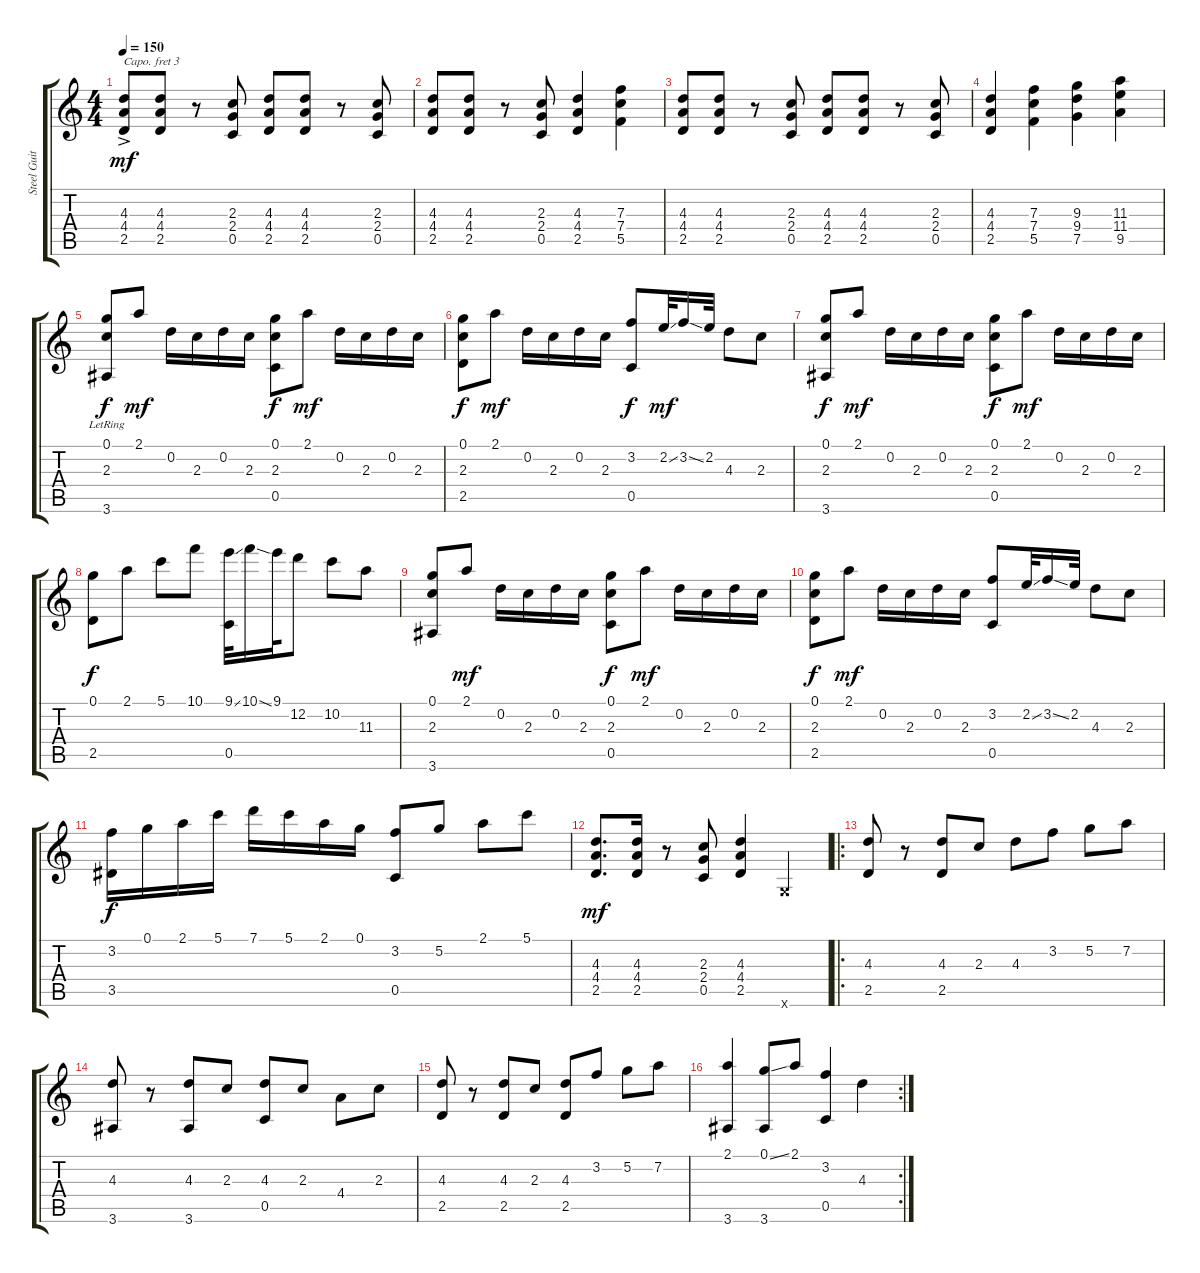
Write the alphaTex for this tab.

\track ("Steel Guitar" "Steel Guit") {instrument acousticguitarsteel}
\staff {score tabs}
\capo 3
\tuning (E4 B3 G3 D3 A2 E2) {hide}
\ts (4 4)
\tempo 150
\clef g2
\ks c
(4.3 4.4 2.5{ac}).8{dy mf instrument acousticguitarsteel} (4.3 4.4 2.5).8 r.8 (2.3 2.4 0.5).8 (4.3 4.4 2.5).8 (4.3 4.4 2.5).8 r.8 (2.3 2.4 0.5).8 |
(4.3 4.4 2.5).8 (4.3 4.4 2.5).8 r.8 (2.3 2.4 0.5).8 (4.3 4.4 2.5).4 (7.3 7.4 5.5).4 |
(4.3 4.4 2.5).8 (4.3 4.4 2.5).8 r.8 (2.3 2.4 0.5).8 (4.3 4.4 2.5).8 (4.3 4.4 2.5).8 r.8 (2.3 2.4 0.5).8 |
(4.3 4.4 2.5).4 (7.3 7.4 5.5).4 (9.3 9.4 7.5).4 (11.3 11.4 9.5).4 |
(0.1 2.3{lr} 3.6).8{dy f} 2.1.8{dy mf} 0.2.16 2.3.16 0.2.16 2.3.16 (0.1 2.3 0.5).8{dy f} 2.1.8{dy mf} 0.2.16 2.3.16 0.2.16 2.3.16 |
(0.1 2.3 2.5).8{dy f} 2.1.8{dy mf} 0.2.16 2.3.16 0.2.16 2.3.16 (3.2 0.5).8{dy f} 2.2{ss}.32{dy mf} 3.2{ss}.16 2.2.32 4.3.8 2.3.8 |
(0.1 2.3 3.6).8{dy f} 2.1.8{dy mf} 0.2.16 2.3.16 0.2.16 2.3.16 (0.1 2.3 0.5).8{dy f} 2.1.8{dy mf} 0.2.16 2.3.16 0.2.16 2.3.16 |
(0.1 2.5).8{dy f} 2.1.8 5.1.8 10.1.8 (9.1{ss} 0.5).32 10.1{ss}.16 9.1.32 12.2.8 10.2.8 11.3.8 |
(0.1 2.3 3.6).8 2.1.8{dy mf} 0.2.16 2.3.16 0.2.16 2.3.16 (0.1 2.3 0.5).8{dy f} 2.1.8{dy mf} 0.2.16 2.3.16 0.2.16 2.3.16 |
(0.1 2.3 2.5).8{dy f} 2.1.8{dy mf} 0.2.16 2.3.16 0.2.16 2.3.16 (3.2 0.5).8 2.2{ss}.32 3.2{ss}.16 2.2.32 4.3.8 2.3.8 |
(3.2 3.5).16{dy f} 0.1.16 2.1.16 5.1.16 7.1.16 5.1.16 2.1.16 0.1.16 (3.2 0.5).8 5.2.8 2.1.8 5.1.8 |
(4.3 4.4 2.5).8{d dy mf} (4.3 4.4 2.5).16 r.8 (2.3 2.4 0.5).8 (4.3 4.4 2.5).4 0.6{x}.4 |
\ro
(4.3 2.5).8 r.8 (4.3 2.5).8 2.3.8 4.3.8 3.2.8 5.2.8 7.2.8 |
(4.3 3.6).8 r.8 (4.3 3.6).8 2.3.8 (4.3 0.5).8 2.3.8 4.4.8 2.3.8 |
(4.3 2.5).8 r.8 (4.3 2.5).8 2.3.8 (4.3 2.5).8 3.2.8 5.2.8 7.2.8 |
\rc 2
(2.1 3.6).4 (0.1{ss} 3.6).8 2.1.8 (3.2 0.5).4 4.3.4
